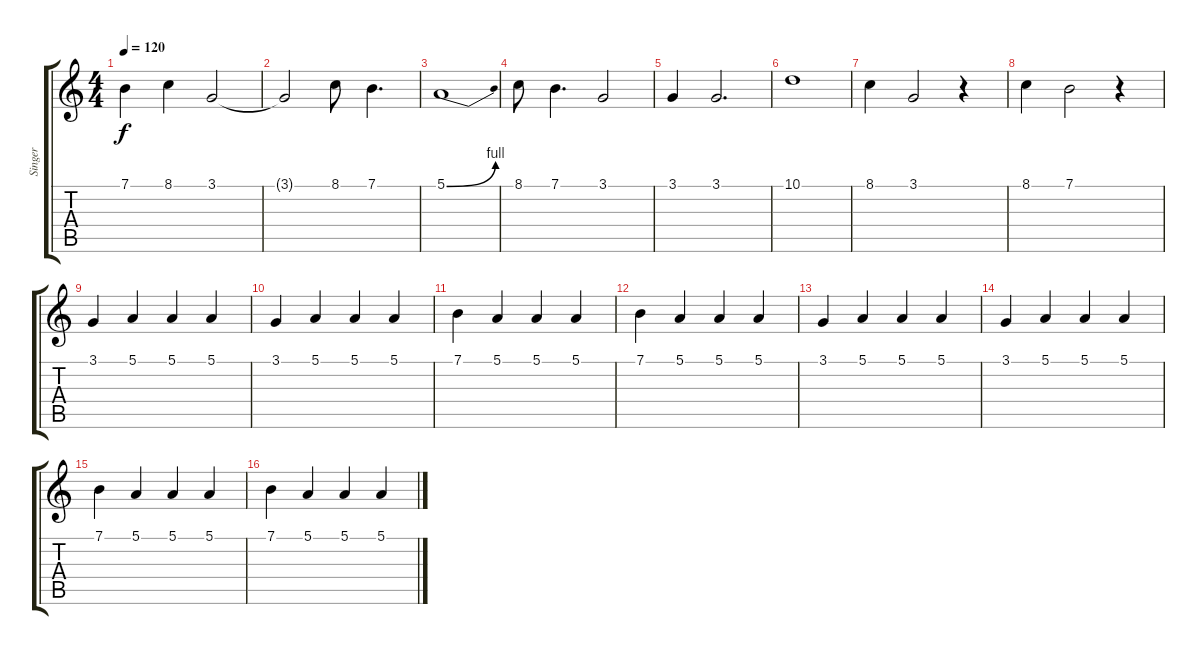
\track ("Singer" "Singer") {instrument cello}
\staff {score tabs}
\tuning (E4 B3 G3 D3 A2 E2) {hide}
\ts (4 4)
\tempo 120
\clef g2
\ks c
7.1.4{dy f} 8.1.4 3.1.2 |
3.1{t}.2 8.1.8 7.1.4{d} |
5.1{be (bend 0 0 60 4)}.1 |
8.1.8 7.1.4{d} 3.1.2 |
3.1.4 3.1.2{d} |
10.1.1 |
8.1.4 3.1.2 r.4 |
8.1.4 7.1.2 r.4 |
3.1.4 5.1.4 5.1.4 5.1.4 |
3.1.4 5.1.4 5.1.4 5.1.4 |
7.1.4 5.1.4 5.1.4 5.1.4 |
7.1.4 5.1.4 5.1.4 5.1.4 |
3.1.4 5.1.4 5.1.4 5.1.4 |
3.1.4 5.1.4 5.1.4 5.1.4 |
7.1.4 5.1.4 5.1.4 5.1.4 |
7.1.4 5.1.4 5.1.4 5.1.4
